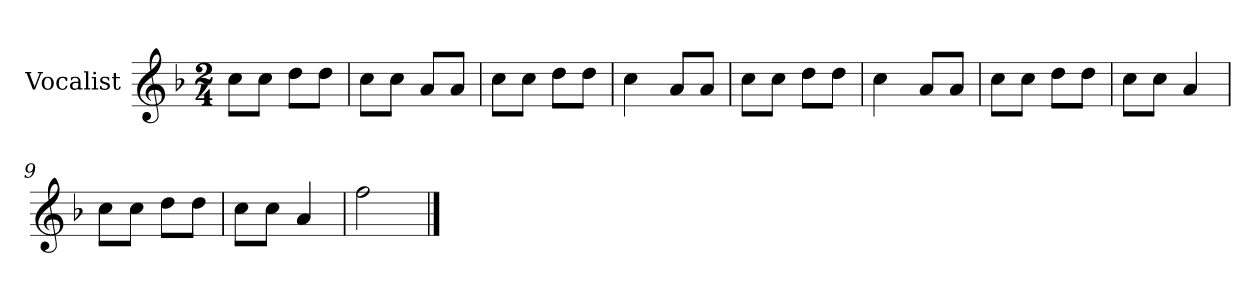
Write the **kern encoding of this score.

**kern
*part1
*staff1
*I"Vocalist
*k[b-]
*F:
*M2/4
=1
8ccL
8ccJ
8ddL
8ddJ
=2
8ccL
8ccJ
8aL
8aJ
=3
8ccL
8ccJ
8ddL
8ddJ
=4
4cc
8aL
8aJ
=5
8ccL
8ccJ
8ddL
8ddJ
=6
4cc
8aL
8aJ
=7
8ccL
8ccJ
8ddL
8ddJ
=8
8ccL
8ccJ
4a
=9
8ccL
8ccJ
8ddL
8ddJ
=10
8ccL
8ccJ
4a
=11
2ff
==
*-
